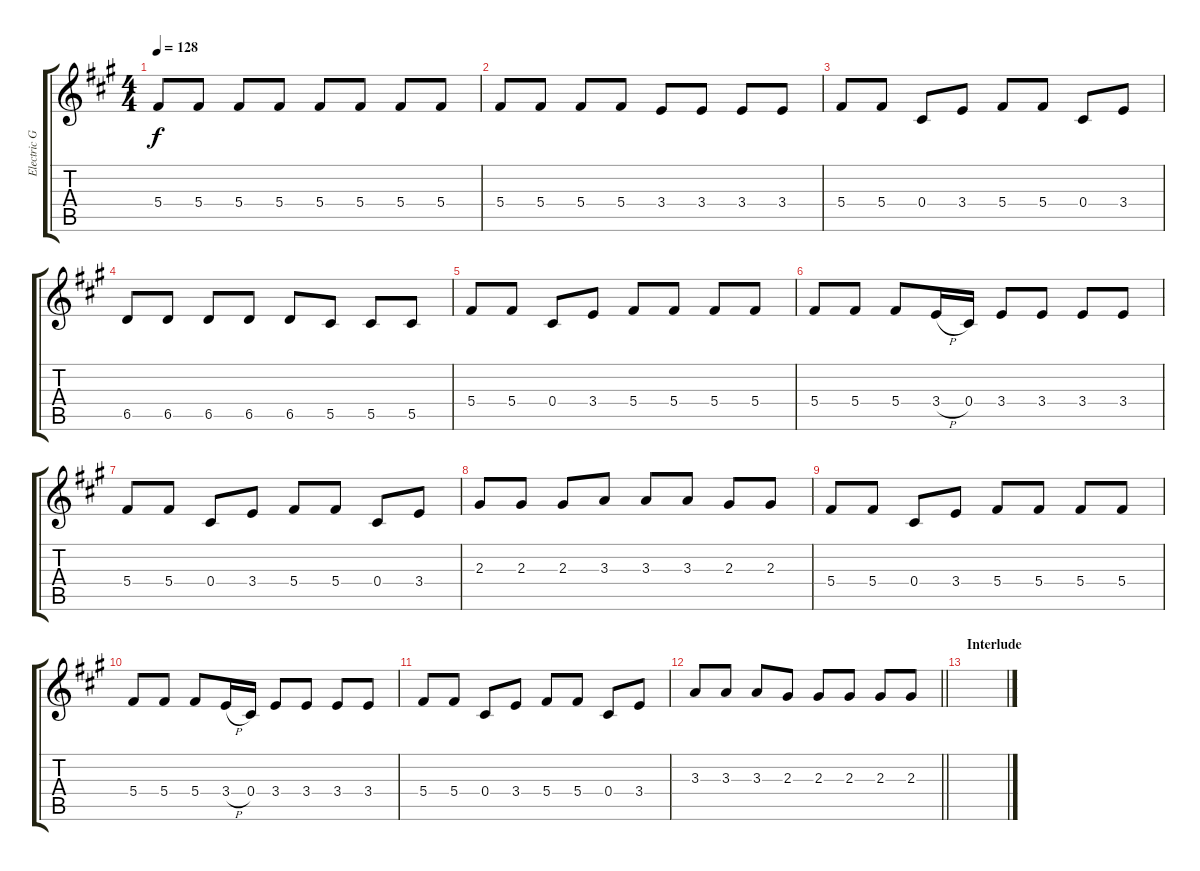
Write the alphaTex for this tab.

\track ("Electric Guitar 2" "Electric G") {instrument electricguitarjazz}
\staff {score tabs}
\tuning (Eb4 Bb3 Gb3 Db3 Ab2 Db2) {hide}
\ts (4 4)
\tempo 128
\clef g2
\ks f#minor
5.4.8{dy f} 5.4.8 5.4.8 5.4.8 5.4.8 5.4.8 5.4.8 5.4.8 |
5.4.8 5.4.8 5.4.8 5.4.8 3.4.8 3.4.8 3.4.8 3.4.8 |
5.4.8 5.4.8 0.4.8 3.4.8 5.4.8 5.4.8 0.4.8 3.4.8 |
6.5.8 6.5.8 6.5.8 6.5.8 6.5.8 5.5.8 5.5.8 5.5.8 |
5.4.8 5.4.8 0.4.8 3.4.8 5.4.8 5.4.8 5.4.8 5.4.8 |
5.4.8 5.4.8 5.4.8 3.4{h}.16 0.4.16 3.4.8 3.4.8 3.4.8 3.4.8 |
5.4.8 5.4.8 0.4.8 3.4.8 5.4.8 5.4.8 0.4.8 3.4.8 |
2.3.8 2.3.8 2.3.8 3.3.8 3.3.8 3.3.8 2.3.8 2.3.8 |
5.4.8 5.4.8 0.4.8 3.4.8 5.4.8 5.4.8 5.4.8 5.4.8 |
5.4.8 5.4.8 5.4.8 3.4{h}.16 0.4.16 3.4.8 3.4.8 3.4.8 3.4.8 |
5.4.8 5.4.8 0.4.8 3.4.8 5.4.8 5.4.8 0.4.8 3.4.8 |
\barLineRight lightlight
3.3.8 3.3.8 3.3.8 2.3.8 2.3.8 2.3.8 2.3.8 2.3.8 |
\section ("" "Interlude")
